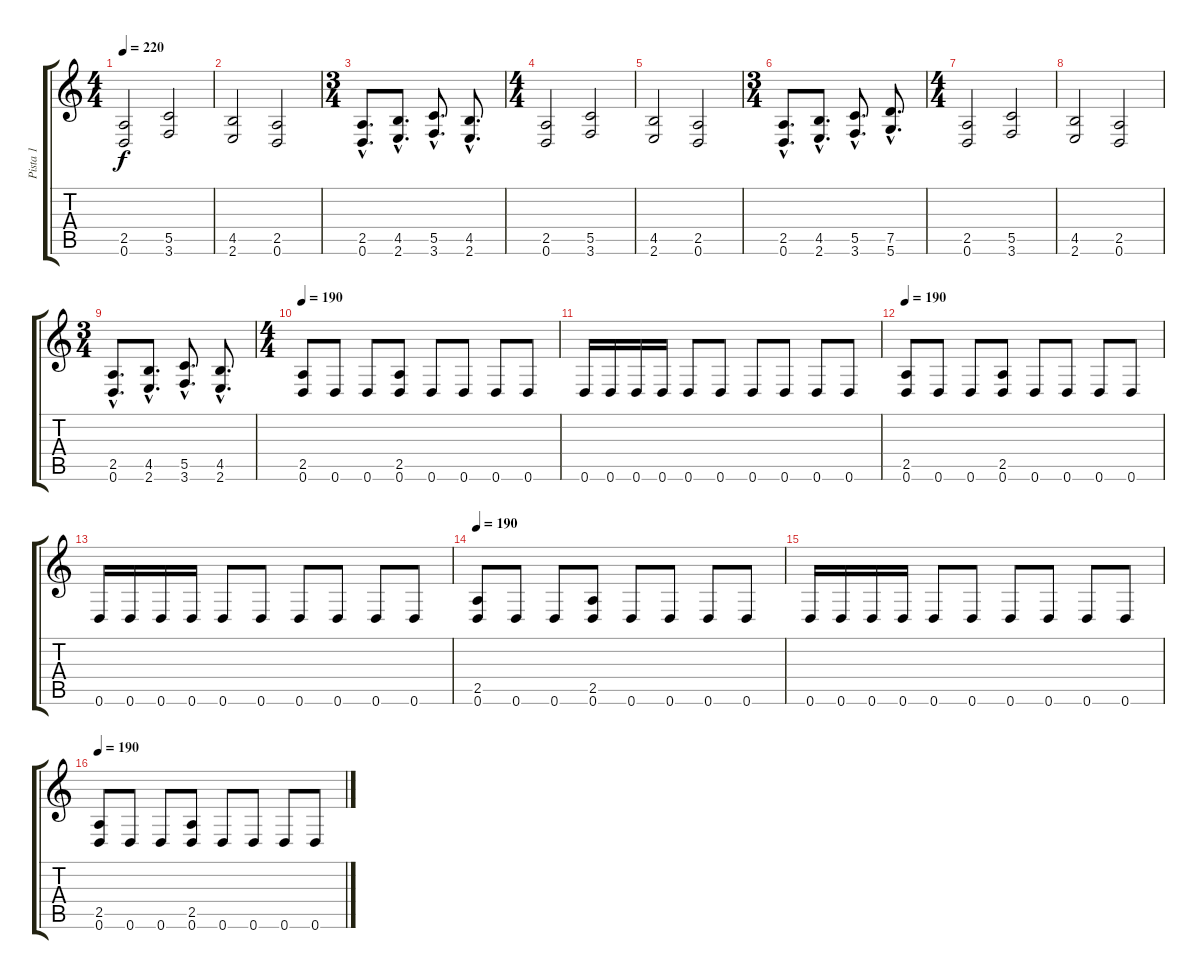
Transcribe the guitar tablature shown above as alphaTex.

\track ("Pista 1" "Pista 1") {instrument distortionguitar}
\staff {score tabs}
\tuning (D4 A3 F3 C3 G2 D2) {hide}
\ts (4 4)
\tempo 220
\clef g2
\ks c
(2.5 0.6).2{dy f} (5.5 3.6).2 |
(4.5 2.6).2 (2.5 0.6).2 |
\ts (3 4)
(2.5{hac} 0.6{hac}).8{d} (4.5{hac} 2.6{hac}).8{d} (5.5{hac} 3.6{hac}).8{d} (4.5{hac} 2.6{hac}).8{d} |
\ts (4 4)
(2.5 0.6).2 (5.5 3.6).2 |
(4.5 2.6).2 (2.5 0.6).2 |
\ts (3 4)
(2.5{hac} 0.6{hac}).8{d} (4.5{hac} 2.6{hac}).8{d} (5.5{hac} 3.6{hac}).8{d} (7.5{hac} 5.6{hac}).8{d} |
\ts (4 4)
(2.5 0.6).2 (5.5 3.6).2 |
(4.5 2.6).2 (2.5 0.6).2 |
\ts (3 4)
(2.5{hac} 0.6{hac}).8{d} (4.5{hac} 2.6{hac}).8{d} (5.5{hac} 3.6{hac}).8{d} (4.5{hac} 2.6{hac}).8{d} |
\ts (4 4)
\tempo 190
(2.5 0.6).8 0.6.8 0.6.8 (2.5 0.6).8 0.6.8 0.6.8 0.6.8 0.6.8 |
0.6.16 0.6.16 0.6.16 0.6.16 0.6.8 0.6.8 0.6.8 0.6.8 0.6.8 0.6.8 |
\tempo 190
(2.5 0.6).8 0.6.8 0.6.8 (2.5 0.6).8 0.6.8 0.6.8 0.6.8 0.6.8 |
0.6.16 0.6.16 0.6.16 0.6.16 0.6.8 0.6.8 0.6.8 0.6.8 0.6.8 0.6.8 |
\tempo 190
(2.5 0.6).8 0.6.8 0.6.8 (2.5 0.6).8 0.6.8 0.6.8 0.6.8 0.6.8 |
0.6.16 0.6.16 0.6.16 0.6.16 0.6.8 0.6.8 0.6.8 0.6.8 0.6.8 0.6.8 |
\tempo 190
(2.5 0.6).8 0.6.8 0.6.8 (2.5 0.6).8 0.6.8 0.6.8 0.6.8 0.6.8
